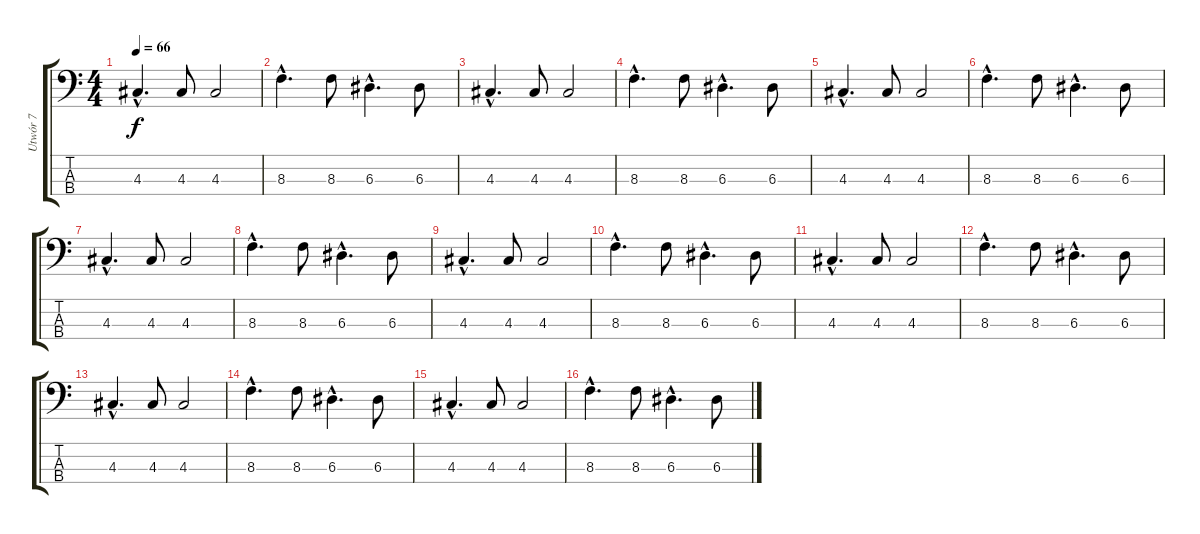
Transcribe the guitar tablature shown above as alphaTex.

\track ("Utwór 7" "Utwór 7") {instrument electricbassfinger}
\staff {score tabs}
\tuning (G2 D2 A1 E1) {hide}
\ts (4 4)
\tempo 66
\clef f4
\ks c
4.3{hac}.4{d dy f} 4.3.8 4.3.2 |
8.3{hac}.4{d} 8.3.8 6.3{hac}.4{d} 6.3.8 |
4.3{hac}.4{d} 4.3.8 4.3.2 |
8.3{hac}.4{d} 8.3.8 6.3{hac}.4{d} 6.3.8 |
4.3{hac}.4{d} 4.3.8 4.3.2 |
8.3{hac}.4{d} 8.3.8 6.3{hac}.4{d} 6.3.8 |
4.3{hac}.4{d} 4.3.8 4.3.2 |
8.3{hac}.4{d} 8.3.8 6.3{hac}.4{d} 6.3.8 |
4.3{hac}.4{d} 4.3.8 4.3.2 |
8.3{hac}.4{d} 8.3.8 6.3{hac}.4{d} 6.3.8 |
4.3{hac}.4{d} 4.3.8 4.3.2 |
8.3{hac}.4{d} 8.3.8 6.3{hac}.4{d} 6.3.8 |
4.3{hac}.4{d} 4.3.8 4.3.2 |
8.3{hac}.4{d} 8.3.8 6.3{hac}.4{d} 6.3.8 |
4.3{hac}.4{d} 4.3.8 4.3.2 |
8.3{hac}.4{d} 8.3.8 6.3{hac}.4{d} 6.3.8
